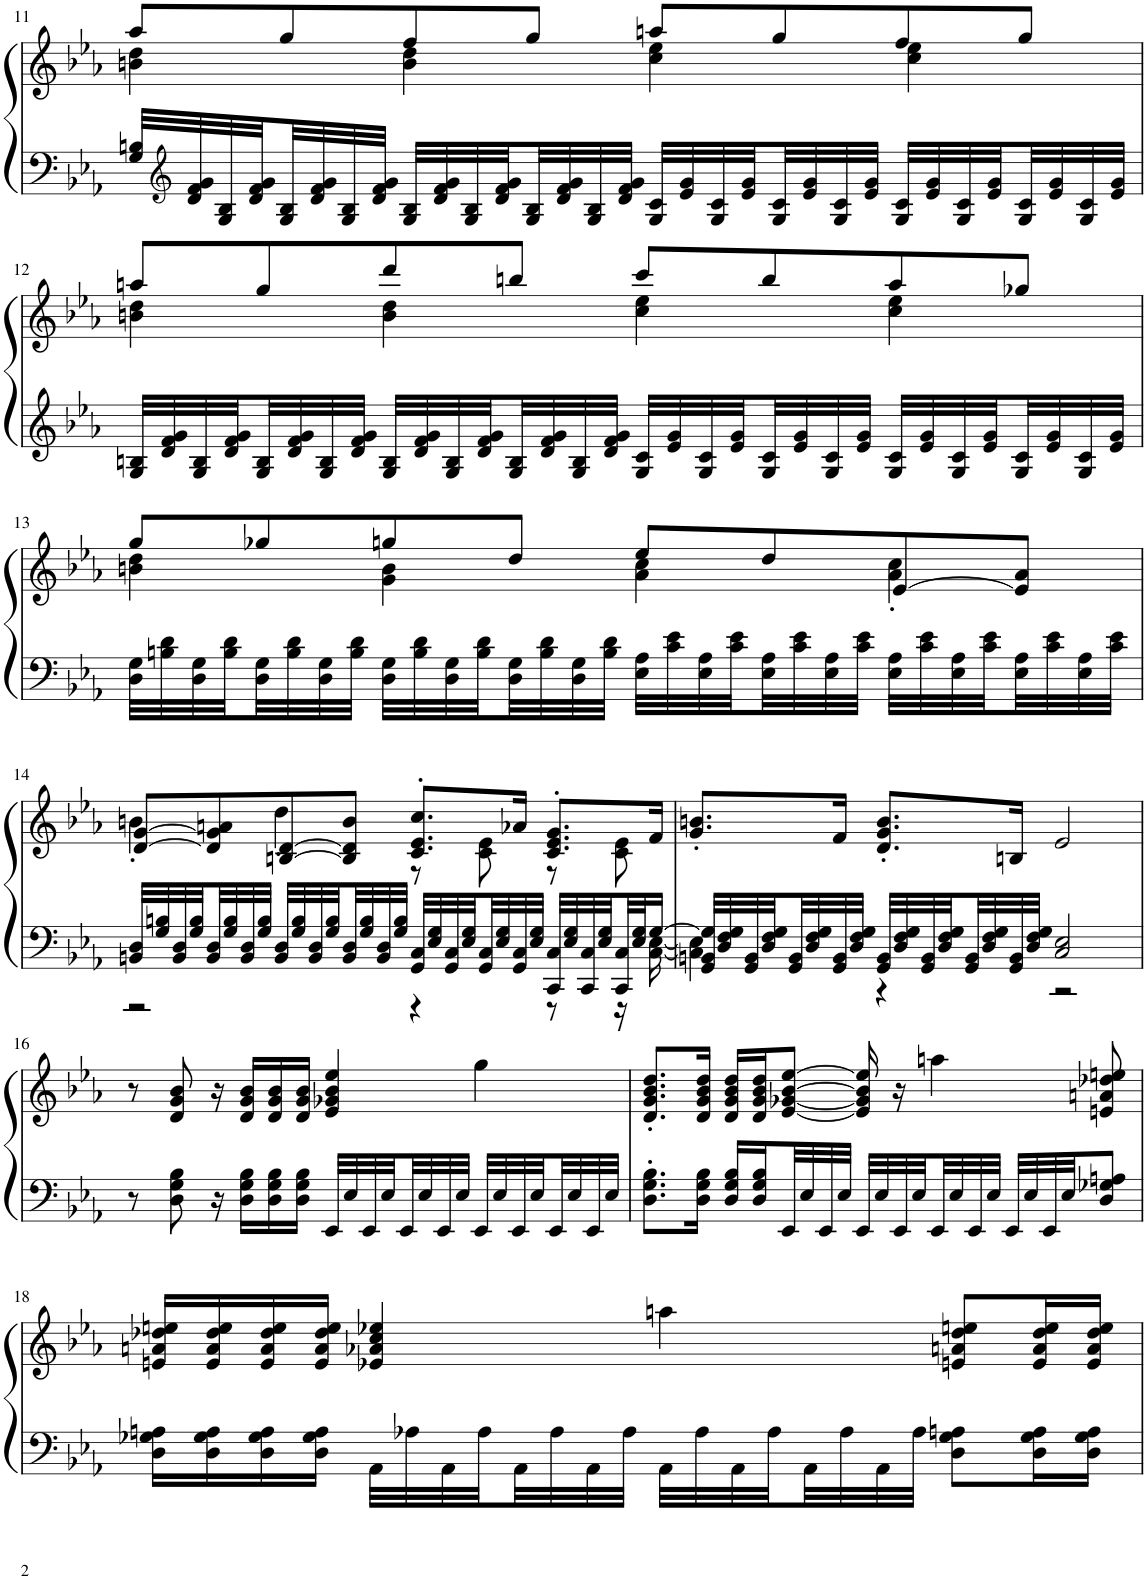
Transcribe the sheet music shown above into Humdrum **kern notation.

**kern	**kern
*part1	*part1
*staff2	*staff1
*I"Piano	*
*I'Pno.	*
!!LO:PB:g=z
*clefG2	*clefG2
*k[b-e-a-]	*k[b-e-a-]
*M4/4	*M4/4
=11	=11
*	*^
32G/ 32Bn/LLL	8aa-/L	4bn\ 4dd\
*clefG2	*	*
32d/ 32f/ 32g/	.	.
32G/ 32B/	.	.
32d/ 32f/ 32g/	.	.
32G/ 32B/	8gg/	.
32d/ 32f/ 32g/	.	.
32G/ 32B/	.	.
32d/ 32f/ 32g/JJJ	.	.
32G/ 32B/LLL	8ff/	4b\ 4dd\
32d/ 32f/ 32g/	.	.
32G/ 32B/	.	.
32d/ 32f/ 32g/	.	.
32G/ 32B/	8gg/J	.
32d/ 32f/ 32g/	.	.
32G/ 32B/	.	.
32d/ 32f/ 32g/JJJ	.	.
32G/ 32c/LLL	8aan/L	4cc\ 4ee-\
32e-/ 32g/	.	.
32G/ 32c/	.	.
32e-/ 32g/	.	.
32G/ 32c/	8gg/	.
32e-/ 32g/	.	.
32G/ 32c/	.	.
32e-/ 32g/JJJ	.	.
32G/ 32c/LLL	8ff/	4cc\ 4ee-\
32e-/ 32g/	.	.
32G/ 32c/	.	.
32e-/ 32g/	.	.
32G/ 32c/	8gg/J	.
32e-/ 32g/	.	.
32G/ 32c/	.	.
32e-/ 32g/JJJ	.	.
!!LO:LB:g=z	!!
=12	=12	=12
32G/ 32Bn/LLL	8aan/L	4bn\ 4dd\
32d/ 32f/ 32g/	.	.
32G/ 32B/	.	.
32d/ 32f/ 32g/	.	.
32G/ 32B/	8gg/	.
32d/ 32f/ 32g/	.	.
32G/ 32B/	.	.
32d/ 32f/ 32g/JJJ	.	.
32G/ 32B/LLL	8ddd/	4b\ 4dd\
32d/ 32f/ 32g/	.	.
32G/ 32B/	.	.
32d/ 32f/ 32g/	.	.
32G/ 32B/	8bbn/J	.
32d/ 32f/ 32g/	.	.
32G/ 32B/	.	.
32d/ 32f/ 32g/JJJ	.	.
32G/ 32c/LLL	8ccc/L	4cc\ 4ee-\
32e-/ 32g/	.	.
32G/ 32c/	.	.
32e-/ 32g/	.	.
32G/ 32c/	8bb/	.
32e-/ 32g/	.	.
32G/ 32c/	.	.
32e-/ 32g/JJJ	.	.
32G/ 32c/LLL	8aa/	4cc\ 4ee-\
32e-/ 32g/	.	.
32G/ 32c/	.	.
32e-/ 32g/	.	.
32G/ 32c/	8gg-X/J	.
32e-/ 32g/	.	.
32G/ 32c/	.	.
32e-/ 32g/JJJ	.	.
!!LO:LB:g=z	!!
=13	=13	=13
32D\ 32G\LLL	8gg/L	4bn\ 4dd\
32Bn\ 32d\	.	.
32D\ 32G\	.	.
32B\ 32d\	.	.
32D\ 32G\	8gg-X/	.
32B\ 32d\	.	.
32D\ 32G\	.	.
32B\ 32d\JJJ	.	.
32D\ 32G\LLL	8ggn/	4g\ 4b\
32B\ 32d\	.	.
32D\ 32G\	.	.
32B\ 32d\	.	.
32D\ 32G\	8dd/J	.
32B\ 32d\	.	.
32D\ 32G\	.	.
32B\ 32d\JJJ	.	.
32E-\ 32A-\LLL	8ee-/L	4a-\ 4cc\
32c\ 32e-\	.	.
32E-\ 32A-\	.	.
32c\ 32e-\	.	.
32E-\ 32A-\	8dd/	.
32c\ 32e-\	.	.
32E-\ 32A-\	.	.
32c\ 32e-\JJJ	.	.
32E-\ 32A-\LLL	[8e-/	4a-\' 4cc\'
32c\ 32e-\	.	.
32E-\ 32A-\	.	.
32c\ 32e-\	.	.
32E-\ 32A-\	8e-/] 8a-/J	.
32c\ 32e-\	.	.
32E-\ 32A-\	.	.
32c\ 32e-\JJJ	.	.
!!LO:LB:g=z	!!
=14	=14	=14
*^	*	*
32BBn/ 32D/LLL	2r	[8d/ [8g/L	4bn'\
32G/ 32Bn/	.	.	.
32BB/ 32D/	.	.	.
32G/ 32B/	.	.	.
32BB/ 32D/	.	8d/] 8g/] 8an/	.
32G/ 32B/	.	.	.
32BB/ 32D/	.	.	.
32G/ 32B/JJJ	.	.	.
32BB/ 32D/LLL	.	[8Bn/ [8d/	4dd'\
32G/ 32B/	.	.	.
32BB/ 32D/	.	.	.
32G/ 32B/	.	.	.
32BB/ 32D/	.	8B/] 8d/] 8b/J	.
32G/ 32B/	.	.	.
32BB/ 32D/	.	.	.
32G/ 32B/JJJ	.	.	.
32GG/ 32C/LLL	4r	8.c/' 8.e-/' 8.cc/'L	8r
32E-/ 32G/	.	.	.
32GG/ 32C/	.	.	.
32E-/ 32G/	.	.	.
32GG/ 32C/	.	.	8c\ 8e-\
32E-/ 32G/	.	.	.
32GG/ 32C/	.	16a-X/Jk	.
32E-/ 32G/JJJ	.	.	.
32CC/ 32C/LLL	8r	8.c/' 8.e-/' 8.g/'L	8r
32E-/ 32G/	.	.	.
32CC/ 32C/	.	.	.
32E-/ 32G/	.	.	.
32CC/ 32C/	16r	.	8c\ 8e-\
32E-/ 32G/J	.	.	.
[16G/JJ	[16C\ [16E-\	16f/Jk	.
*	*	*v	*v
=15	=15	=15
32GG/ 32BBn/ 32G/]LLL	4C\] 4E-\]	8.g/' 8.bn/'L
32D/ 32F/ 32G/	.	.
32GG/ 32BB/	.	.
32D/ 32F/ 32G/	.	.
32GG/ 32BB/	.	.
32D/ 32F/ 32G/	.	.
32GG/ 32BB/	.	16f/Jk
32D/ 32F/ 32G/JJJ	.	.
32GG/ 32BB/LLL	4r	8.d/' 8.g/' 8.b/'L
32D/ 32F/ 32G/	.	.
32GG/ 32BB/	.	.
32D/ 32F/ 32G/	.	.
32GG/ 32BB/	.	.
32D/ 32F/ 32G/	.	.
32GG/ 32BB/	.	16Bn/Jk
32D/ 32F/ 32G/JJJ	.	.
2C/ 2E-/	2r	2e-/
*v	*v	*
!!LO:LB:g=z
=16	=16
8r	8r
8D\ 8G\ 8B-\	8d/ 8g/ 8b-/
16r	16r
16D\ 16G\ 16B-\LL	16d/ 16g/ 16b-/LL
16D\ 16G\ 16B-\	16d/ 16g/ 16b-/
16D\ 16G\ 16B-\JJ	16d/ 16g/ 16b-/JJ
32EE-/LLL	4e-/ 4g-X/ 4b-/ 4ee-/
32E-/	.
32EE-/	.
32E-/	.
32EE-/	.
32E-/	.
32EE-/	.
32E-/JJJ	.
32EE-/LLL	4gg\
32E-/	.
32EE-/	.
32E-/	.
32EE-/	.
32E-/	.
32EE-/	.
32E-/JJJ	.
=17	=17
8.D\' 8.G\' 8.B-\'L	8.d/' 8.g/' 8.b-/' 8.dd/'L
16D\ 16G\ 16B-\Jk	16d/ 16g/ 16b-/ 16dd/Jk
16D/ 16G/ 16B-/LL	16d/ 16g/ 16b-/ 16dd/LL
16D/ 16G/ 16B-/	16d/ 16g/ 16b-/ 16dd/J
32EE-/L	[8e-/ [8g-X/ [8b-/ [8ee-/J
32E-/	.
32EE-/	.
32E-/JJJ	.
32EE-/LLL	16e-/] 16g-/] 16b-/] 16ee-/]
32E-/	.
32EE-/	16r
32E-/	.
32EE-/	4aan\
32E-/	.
32EE-/	.
32E-/JJJ	.
32EE-/LLL	.
32E-/	.
32EE-/	.
32E-/JJ	.
8D/ 8G-X/ 8An/J	8en/ 8an/ 8dd-X/ 8een/
!!LO:LB:g=z
=18	=18
16D\ 16G-X\ 16An\LL	16en/ 16an/ 16dd-X/ 16een/LL
16D\ 16G-\ 16A\	16e/ 16a/ 16dd-/ 16ee/
16D\ 16G-\ 16A\	16e/ 16a/ 16dd-/ 16ee/
16D\ 16G-\ 16A\JJ	16e/ 16a/ 16dd-/ 16ee/JJ
32AA-\LLL	4e-X/ 4a-X/ 4cc/ 4ee-X/
32A-X\	.
32AA-\	.
32A-\	.
32AA-\	.
32A-\	.
32AA-\	.
32A-\JJJ	.
32AA-\LLL	4aan\
32A-\	.
32AA-\	.
32A-\	.
32AA-\	.
32A-\	.
32AA-\	.
32A-\JJJ	.
8D\ 8G-\ 8An\L	8en/ 8an/ 8dd-/ 8een/L
16D\ 16G-\ 16A\L	16e/ 16a/ 16dd-/ 16ee/L
16D\ 16G-\ 16A\JJ	16e/ 16a/ 16dd-/ 16ee/JJ
=	=
*-	*-
